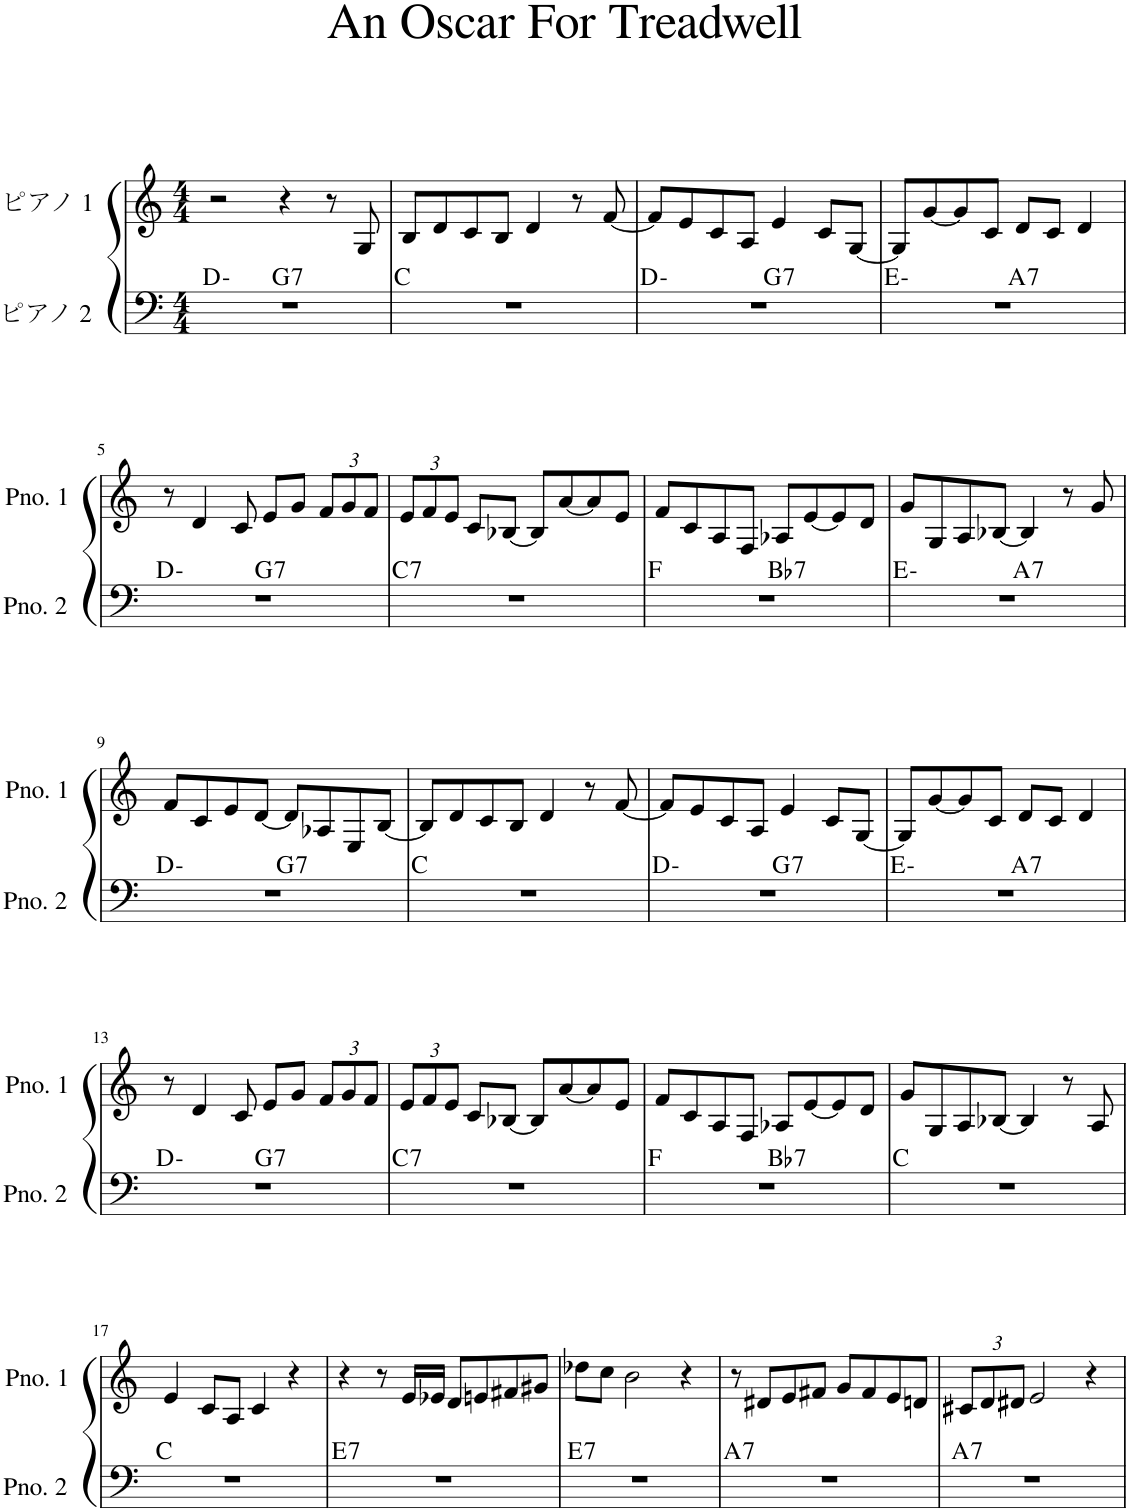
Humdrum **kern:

**kern	**harte	**kern
*part2	*part2	*part1
*staff2	*	*staff1
*I"ピアノ 2	*	*I"ピアノ 1
*clefF4	*	*clefG2
*k[]	*	*k[]
*M4/4	*	*M4/4
=1	=1	=1
*^	*	*
1r	2ryy	D:min	2r
!	!	!LO:H:kt=7	!
.	2ryy	G:7	4r
.	.	.	8r
.	.	.	8G/
*v	*v	*	*
=2	=2	=2
1r	C:maj	8B/L
.	.	8d/
.	.	8c/
.	.	8B/J
.	.	4d/
.	.	8r
.	.	[8f/
=3	=3	=3
*^	*	*
1r	2ryy	D:min	8f/L]
.	.	.	8e/
.	.	.	8c/
.	.	.	8A/J
!	!	!LO:H:kt=7	!
.	2ryy	G:7	4e/
.	.	.	8c/L
.	.	.	[8G/J
=4	=4	=4	=4
1r	2ryy	E:min	8G/L]
.	.	.	[8g/
.	.	.	8g/]
.	.	.	8c/J
!	!	!LO:H:kt=7	!
.	2ryy	A:7	8d/L
.	.	.	8c/J
.	.	.	4d/
!!LO:LB:g=z
=5	=5	=5	=5
1r	2ryy	D:min	8r
.	.	.	4d/
.	.	.	8c/
!	!	!LO:H:kt=7	!
.	2ryy	G:7	8e/L
.	.	.	8g/J
*	*	*	*Xbrackettup
.	.	.	12f/L
.	.	.	12g/
.	.	.	12f/J
=6	=6	=6	=6
!	!	!LO:H:kt=7	!
*v	*v	*	*
1r	C:7	12e/L
.	.	12f/
.	.	12e/J
.	.	8c/L
.	.	[8B-X/J
.	.	8B-/L]
.	.	[8a/
.	.	8a/]
.	.	8e/J
=7	=7	=7
*^	*	*
1r	2ryy	F:maj	8f/L
.	.	.	8c/
.	.	.	8A/
.	.	.	8F/J
!	!	!LO:H:kt=7	!
.	2ryy	Bb:7	8A-X/L
.	.	.	[8e/
.	.	.	8e/]
.	.	.	8d/J
=8	=8	=8	=8
1r	2ryy	E:min	8g/L
.	.	.	8G/
.	.	.	8A/
.	.	.	[8B-X/J
!	!	!LO:H:kt=7	!
.	2ryy	A:7	4B-/]
.	.	.	8r
.	.	.	8g/
!!LO:LB:g=z
=9	=9	=9	=9
1r	2ryy	D:min	8f/L
.	.	.	8c/
.	.	.	8e/
.	.	.	[8d/J
!	!	!LO:H:kt=7	!
.	2ryy	G:7	8d/L]
.	.	.	8A-X/
.	.	.	8E/
.	.	.	[8B/J
*v	*v	*	*
=10	=10	=10
1r	C:maj	8B/L]
.	.	8d/
.	.	8c/
.	.	8B/J
.	.	4d/
.	.	8r
.	.	[8f/
=11	=11	=11
*^	*	*
1r	2ryy	D:min	8f/L]
.	.	.	8e/
.	.	.	8c/
.	.	.	8A/J
!	!	!LO:H:kt=7	!
.	2ryy	G:7	4e/
.	.	.	8c/L
.	.	.	[8G/J
=12	=12	=12	=12
1r	2ryy	E:min	8G/L]
.	.	.	[8g/
.	.	.	8g/]
.	.	.	8c/J
!	!	!LO:H:kt=7	!
.	2ryy	A:7	8d/L
.	.	.	8c/J
.	.	.	4d/
!!LO:LB:g=z
=13	=13	=13	=13
1r	2ryy	D:min	8r
.	.	.	4d/
.	.	.	8c/
!	!	!LO:H:kt=7	!
.	2ryy	G:7	8e/L
.	.	.	8g/J
.	.	.	12f/L
.	.	.	12g/
.	.	.	12f/J
=14	=14	=14	=14
!	!	!LO:H:kt=7	!
*v	*v	*	*
1r	C:7	12e/L
.	.	12f/
.	.	12e/J
.	.	8c/L
.	.	[8B-X/J
.	.	8B-/L]
.	.	[8a/
.	.	8a/]
.	.	8e/J
=15	=15	=15
*^	*	*
1r	2ryy	F:maj	8f/L
.	.	.	8c/
.	.	.	8A/
.	.	.	8F/J
!	!	!LO:H:kt=7	!
.	2ryy	Bb:7	8A-X/L
.	.	.	[8e/
.	.	.	8e/]
.	.	.	8d/J
*v	*v	*	*
=16	=16	=16
1r	C:maj	8g/L
.	.	8G/
.	.	8A/
.	.	[8B-X/J
.	.	4B-/]
.	.	8r
.	.	8A/
!!LO:LB:g=z
=17	=17	=17
1r	C:maj	4e/
.	.	8c/L
.	.	8A/J
.	.	4c/
.	.	4r
=18	=18	=18
!	!LO:H:kt=7	!
1r	E:7	4r
.	.	8r
.	.	16e/LL
.	.	16e-X/JJ
.	.	8d/L
.	.	8en/
.	.	8f#X/
.	.	8g#X/J
=19	=19	=19
!	!LO:H:kt=7	!
1r	E:7	8dd-X\L
.	.	8cc\J
.	.	2b\
.	.	4r
=20	=20	=20
!	!LO:H:kt=7	!
1r	A:7	8r
.	.	8d#X/L
.	.	8e/
.	.	8f#X/J
.	.	8g/L
.	.	8f#/
.	.	8e/
.	.	8dn/J
=21	=21	=21
!	!LO:H:kt=7	!
1r	A:7	12c#X/L
.	.	12d/
.	.	12d#X/J
.	.	2e/
.	.	4r
=	=	=
*-	*-	*-
